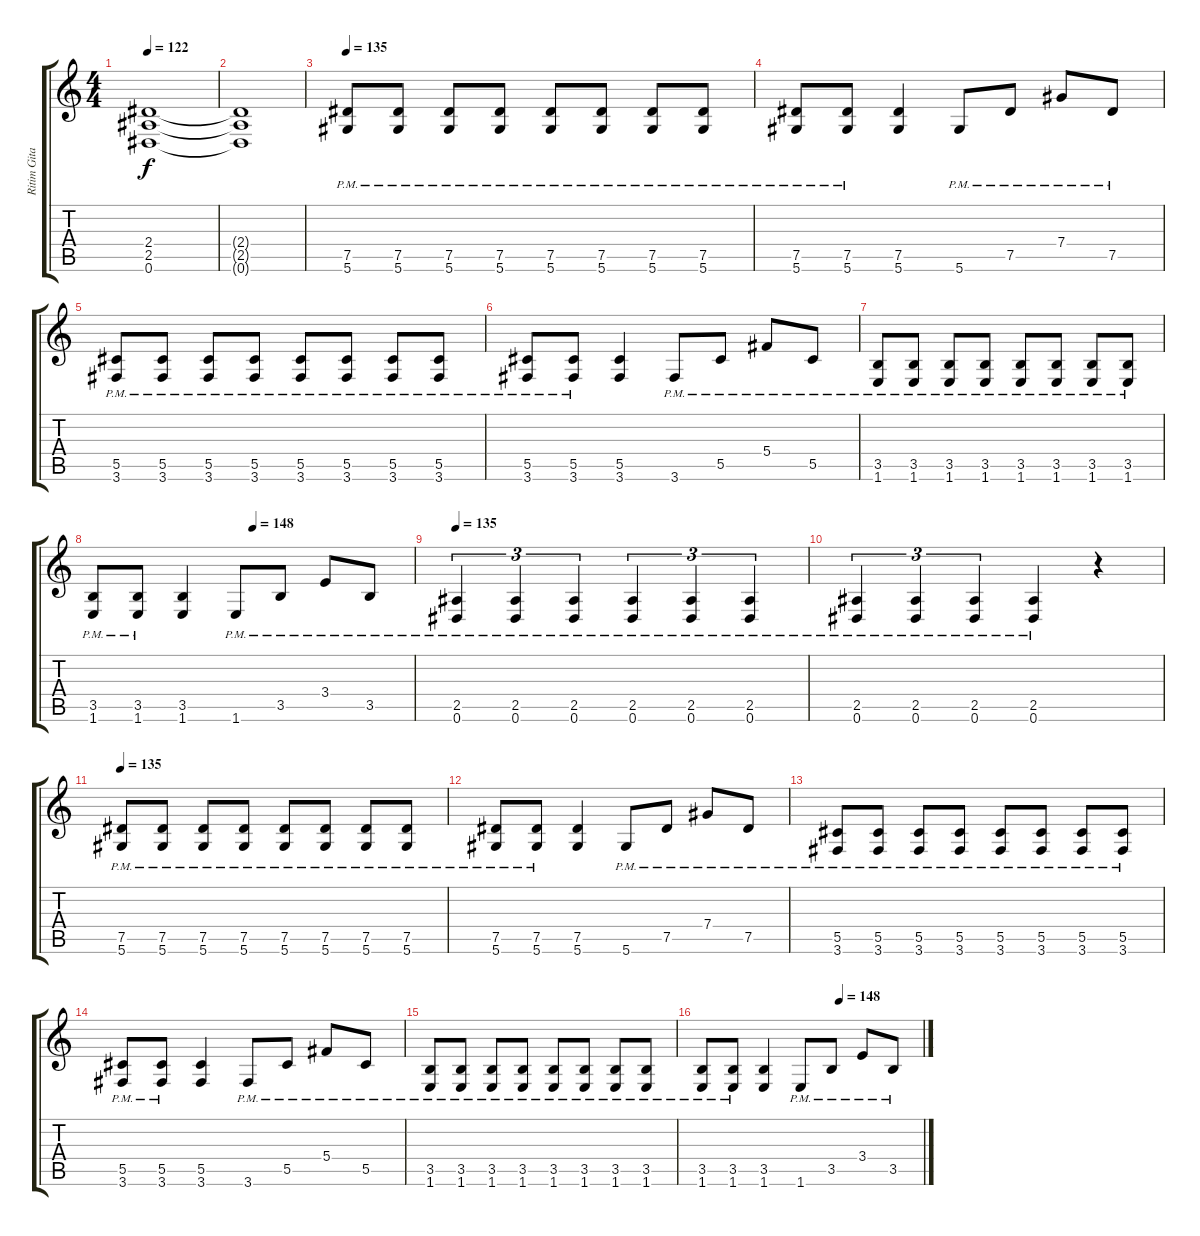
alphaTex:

\track ("Ritim Gitar" "Ritim Gita") {instrument distortionguitar}
\staff {score tabs}
\tuning (Eb4 Bb3 Gb3 Db3 Ab2 Eb2) {hide}
\ts (4 4)
\tempo 122
\clef g2
\ks c
(2.4 2.5 0.6).1{dy f} |
(2.4{t} 2.5{t} 0.6{t}).1 |
\tempo 135
(7.5{pm} 5.6{pm}).8 (7.5{pm} 5.6{pm}).8 (7.5{pm} 5.6{pm}).8 (7.5{pm} 5.6{pm}).8 (7.5{pm} 5.6{pm}).8 (7.5{pm} 5.6{pm}).8 (7.5{pm} 5.6{pm}).8 (7.5{pm} 5.6{pm}).8 |
(7.5{pm} 5.6{pm}).8 (7.5{pm} 5.6{pm}).8 (7.5 5.6).4 5.6{pm}.8 7.5{pm}.8 7.4{pm}.8 7.5{pm}.8 |
(5.5{pm} 3.6{pm}).8 (5.5{pm} 3.6{pm}).8 (5.5{pm} 3.6{pm}).8 (5.5{pm} 3.6{pm}).8 (5.5{pm} 3.6{pm}).8 (5.5{pm} 3.6{pm}).8 (5.5{pm} 3.6{pm}).8 (5.5{pm} 3.6{pm}).8 |
(5.5{pm} 3.6{pm}).8 (5.5{pm} 3.6{pm}).8 (5.5 3.6).4 3.6{pm}.8 5.5{pm}.8 5.4{pm}.8 5.5{pm}.8 |
(3.5{pm} 1.6{pm}).8 (3.5{pm} 1.6{pm}).8 (3.5{pm} 1.6{pm}).8 (3.5{pm} 1.6{pm}).8 (3.5{pm} 1.6{pm}).8 (3.5{pm} 1.6{pm}).8 (3.5{pm} 1.6{pm}).8 (3.5{pm} 1.6{pm}).8 |
\tempo (148 0.5)
(3.5{pm} 1.6{pm}).8 (3.5{pm} 1.6{pm}).8 (3.5 1.6).4 1.6{pm}.8 3.5{pm}.8 3.4{pm}.8 3.5{pm}.8 |
\tempo 135
(2.5{pm} 0.6{pm}).4{tu (3 2)} (2.5{pm} 0.6{pm}).4{tu (3 2)} (2.5{pm} 0.6{pm}).4{tu (3 2)} (2.5{pm} 0.6{pm}).4{tu (3 2)} (2.5{pm} 0.6{pm}).4{tu (3 2)} (2.5{pm} 0.6{pm}).4{tu (3 2)} |
(2.5{pm} 0.6{pm}).4{tu (3 2)} (2.5{pm} 0.6{pm}).4{tu (3 2)} (2.5{pm} 0.6{pm}).4{tu (3 2)} (2.5{pm} 0.6{pm}).4 r.4 |
\tempo 135
(7.5{pm} 5.6{pm}).8 (7.5{pm} 5.6{pm}).8 (7.5{pm} 5.6{pm}).8 (7.5{pm} 5.6{pm}).8 (7.5{pm} 5.6{pm}).8 (7.5{pm} 5.6{pm}).8 (7.5{pm} 5.6{pm}).8 (7.5{pm} 5.6{pm}).8 |
(7.5{pm} 5.6{pm}).8 (7.5{pm} 5.6{pm}).8 (7.5 5.6).4 5.6{pm}.8 7.5{pm}.8 7.4{pm}.8 7.5{pm}.8 |
(5.5{pm} 3.6{pm}).8 (5.5{pm} 3.6{pm}).8 (5.5{pm} 3.6{pm}).8 (5.5{pm} 3.6{pm}).8 (5.5{pm} 3.6{pm}).8 (5.5{pm} 3.6{pm}).8 (5.5{pm} 3.6{pm}).8 (5.5{pm} 3.6{pm}).8 |
(5.5{pm} 3.6{pm}).8 (5.5{pm} 3.6{pm}).8 (5.5 3.6).4 3.6{pm}.8 5.5{pm}.8 5.4{pm}.8 5.5{pm}.8 |
(3.5{pm} 1.6{pm}).8 (3.5{pm} 1.6{pm}).8 (3.5{pm} 1.6{pm}).8 (3.5{pm} 1.6{pm}).8 (3.5{pm} 1.6{pm}).8 (3.5{pm} 1.6{pm}).8 (3.5{pm} 1.6{pm}).8 (3.5{pm} 1.6{pm}).8 |
\tempo (148 0.625)
(3.5{pm} 1.6{pm}).8 (3.5{pm} 1.6{pm}).8 (3.5 1.6).4 1.6{pm}.8 3.5{pm}.8 3.4{pm}.8 3.5{pm}.8
